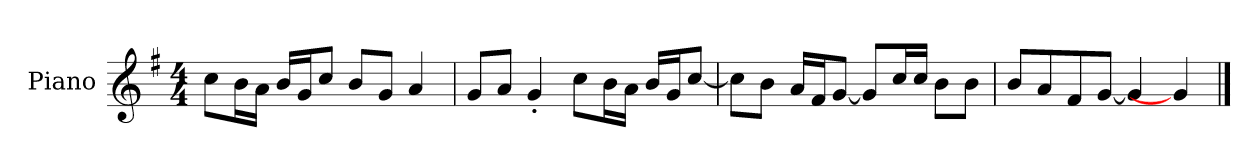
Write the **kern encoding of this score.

**kern
*part1
*staff1
*I"Piano
*I'P-no
*clefG2
*k[f#]
*M4/4
*MM90
=1
8cc\L
16b\L
16a\JJ
16b/LL
16g/J
8cc/J
8b/L
8g/J
4a/
=2
8g/L
8a/J
4g'/
8cc\L
16b\L
16a\JJ
16b/LL
16g/J
[8cc/J
=3
8cc\L]
8b\J
16a/LL
16f#/J
[8g/J
8g/L]
16cc/L
16cc/JJ
8b\L
8b\J
=4
8b/L
8a/
8f#/
[8g/J
4g/]
4g/]
==
*-
